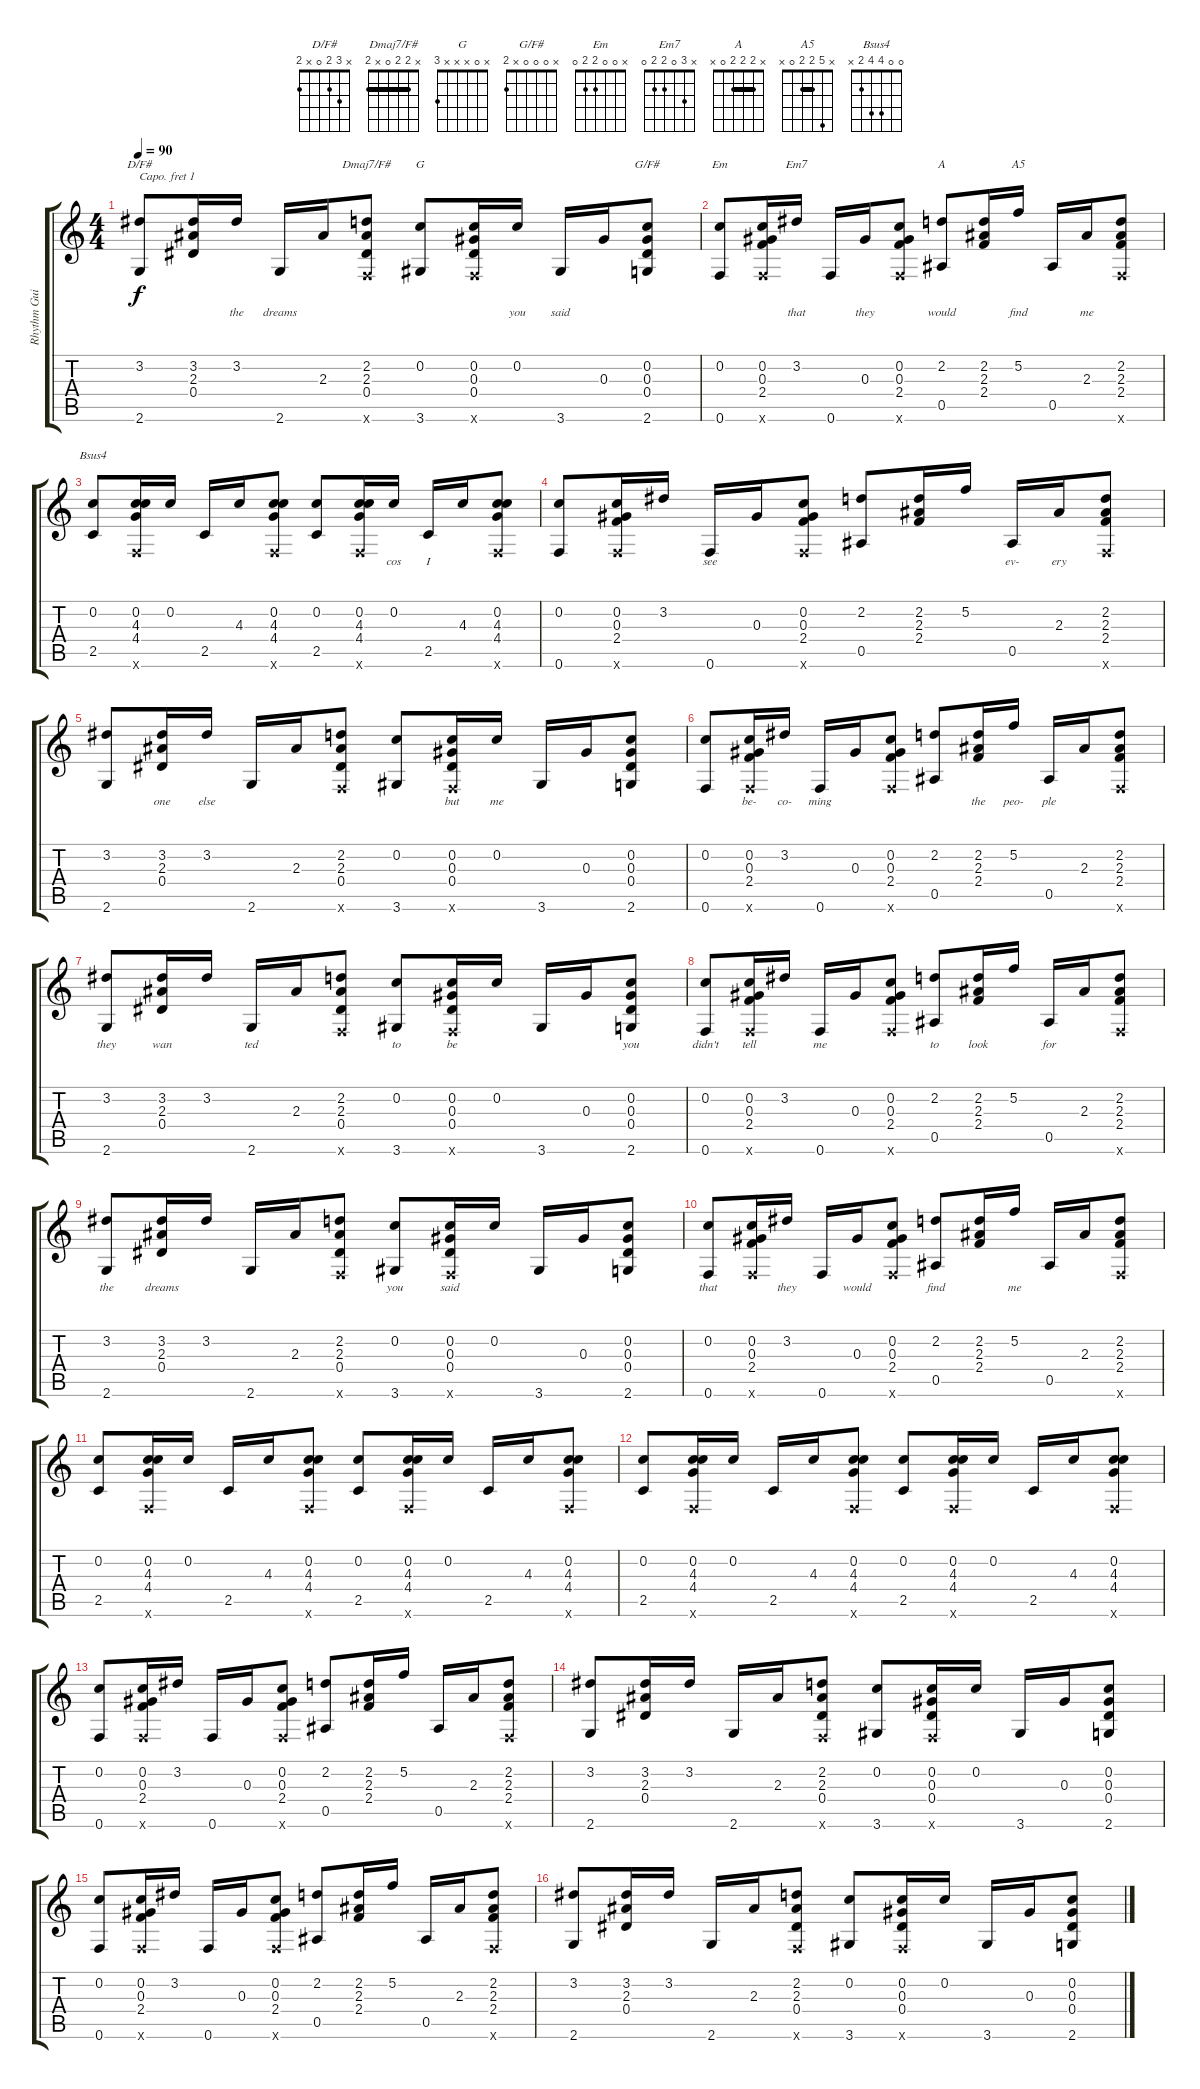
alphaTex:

\track ("Rhythm Guitar" "Rhythm Gui") {instrument acousticguitarsteel}
\staff {score tabs}
\capo 1
\tuning (E4 B3 G3 D3 A2 E2) {hide}
\chord ("D/F#" x 3 2 0 x 2)
\chord ("Dmaj7/F#" x 2 2 0 x 2) {barre 2}
\chord ("G" x 0 x x x 3)
\chord ("G/F#" x 0 0 0 x 2)
\chord ("Em" x 0 0 2 2 0)
\chord ("Em7" x 3 0 2 2 0)
\chord ("A" x 2 2 2 0 x) {barre 2}
\chord ("A5" x 5 2 2 0 x) {barre 2}
\chord ("Bsus4" 0 0 4 4 2 x)
\ts (4 4)
\tempo 90
\clef g2
\ks c
(3.2 2.6).8{ch "D/F#" lyrics (0 "") lyrics (1 "") lyrics (2 "") lyrics (3 "") lyrics (4 "") dy f} (3.2 2.3 0.4).16{lyrics (0 "") lyrics (1 "") lyrics (2 "") lyrics (3 "") lyrics (4 "")} 3.2.16{lyrics (0 "the") lyrics (1 "") lyrics (2 "") lyrics (3 "") lyrics (4 "")} 2.6.16{lyrics (0 "dreams") lyrics (1 "") lyrics (2 "") lyrics (3 "") lyrics (4 "")} 2.3.16{lyrics (0 "") lyrics (1 "") lyrics (2 "") lyrics (3 "") lyrics (4 "")} (2.2 2.3 0.4 0.6{x}).8{ch "Dmaj7/F#" lyrics (0 "") lyrics (1 "") lyrics (2 "") lyrics (3 "") lyrics (4 "")} (0.2 3.6).8{ch "G" lyrics (0 "") lyrics (1 "") lyrics (2 "") lyrics (3 "") lyrics (4 "")} (0.2 0.3 0.4 0.6{x}).16{lyrics (0 "") lyrics (1 "") lyrics (2 "") lyrics (3 "") lyrics (4 "")} 0.2.16{lyrics (0 "you") lyrics (1 "") lyrics (2 "") lyrics (3 "") lyrics (4 "")} 3.6.16{lyrics (0 "said") lyrics (1 "") lyrics (2 "") lyrics (3 "") lyrics (4 "")} 0.3.16{lyrics (0 "") lyrics (1 "") lyrics (2 "") lyrics (3 "") lyrics (4 "")} (0.2 0.3 0.4 2.6).8{ch "G/F#" lyrics (0 "") lyrics (1 "") lyrics (2 "") lyrics (3 "") lyrics (4 "")} |
(0.2 0.6).8{ch "Em" lyrics (0 "") lyrics (1 "") lyrics (2 "") lyrics (3 "") lyrics (4 "")} (0.2 0.3 2.4 0.6{x}).16{lyrics (0 "") lyrics (1 "") lyrics (2 "") lyrics (3 "") lyrics (4 "")} 3.2.16{ch "Em7" lyrics (0 "that") lyrics (1 "") lyrics (2 "") lyrics (3 "") lyrics (4 "")} 0.6.16{lyrics (0 "") lyrics (1 "") lyrics (2 "") lyrics (3 "") lyrics (4 "")} 0.3.16{lyrics (0 "they") lyrics (1 "") lyrics (2 "") lyrics (3 "") lyrics (4 "")} (0.2 0.3 2.4 0.6{x}).8{lyrics (0 "") lyrics (1 "") lyrics (2 "") lyrics (3 "") lyrics (4 "")} (2.2 0.5).8{ch "A" lyrics (0 "would") lyrics (1 "") lyrics (2 "") lyrics (3 "") lyrics (4 "")} (2.2 2.3 2.4).16{lyrics (0 "") lyrics (1 "") lyrics (2 "") lyrics (3 "") lyrics (4 "")} 5.2.16{ch "A5" lyrics (0 "find") lyrics (1 "") lyrics (2 "") lyrics (3 "") lyrics (4 "")} 0.5.16{lyrics (0 "") lyrics (1 "") lyrics (2 "") lyrics (3 "") lyrics (4 "")} 2.3.16{lyrics (0 "me") lyrics (1 "") lyrics (2 "") lyrics (3 "") lyrics (4 "")} (2.2 2.3 2.4 0.6{x}).8{lyrics (0 "") lyrics (1 "") lyrics (2 "") lyrics (3 "") lyrics (4 "")} |
(0.2 2.5).8{ch "Bsus4" lyrics (0 "") lyrics (1 "") lyrics (2 "") lyrics (3 "") lyrics (4 "")} (0.2 4.3 4.4 0.6{x}).16{lyrics (0 "") lyrics (1 "") lyrics (2 "") lyrics (3 "") lyrics (4 "")} 0.2.16{lyrics (0 "") lyrics (1 "") lyrics (2 "") lyrics (3 "") lyrics (4 "")} 2.5.16{lyrics (0 "") lyrics (1 "") lyrics (2 "") lyrics (3 "") lyrics (4 "")} 4.3.16{lyrics (0 "") lyrics (1 "") lyrics (2 "") lyrics (3 "") lyrics (4 "")} (0.2 4.3 4.4 0.6{x}).8{lyrics (0 "") lyrics (1 "") lyrics (2 "") lyrics (3 "") lyrics (4 "")} (0.2 2.5).8{lyrics (0 "") lyrics (1 "") lyrics (2 "") lyrics (3 "") lyrics (4 "")} (0.2 4.3 4.4 0.6{x}).16{lyrics (0 "") lyrics (1 "") lyrics (2 "") lyrics (3 "") lyrics (4 "")} 0.2.16{lyrics (0 "cos") lyrics (1 "") lyrics (2 "") lyrics (3 "") lyrics (4 "")} 2.5.16{lyrics (0 "I") lyrics (1 "") lyrics (2 "") lyrics (3 "") lyrics (4 "")} 4.3.16{lyrics (0 "") lyrics (1 "") lyrics (2 "") lyrics (3 "") lyrics (4 "")} (0.2 4.3 4.4 0.6{x}).8{lyrics (0 "") lyrics (1 "") lyrics (2 "") lyrics (3 "") lyrics (4 "")} |
(0.2 0.6).8{lyrics (0 "") lyrics (1 "") lyrics (2 "") lyrics (3 "") lyrics (4 "")} (0.2 0.3 2.4 0.6{x}).16{lyrics (0 "") lyrics (1 "") lyrics (2 "") lyrics (3 "") lyrics (4 "")} 3.2.16{lyrics (0 "") lyrics (1 "") lyrics (2 "") lyrics (3 "") lyrics (4 "")} 0.6.16{lyrics (0 "see") lyrics (1 "") lyrics (2 "") lyrics (3 "") lyrics (4 "")} 0.3.16{lyrics (0 "") lyrics (1 "") lyrics (2 "") lyrics (3 "") lyrics (4 "")} (0.2 0.3 2.4 0.6{x}).8{lyrics (0 "") lyrics (1 "") lyrics (2 "") lyrics (3 "") lyrics (4 "")} (2.2 0.5).8{lyrics (0 "") lyrics (1 "") lyrics (2 "") lyrics (3 "") lyrics (4 "")} (2.2 2.3 2.4).16{lyrics (0 "") lyrics (1 "") lyrics (2 "") lyrics (3 "") lyrics (4 "")} 5.2.16{lyrics (0 "") lyrics (1 "") lyrics (2 "") lyrics (3 "") lyrics (4 "")} 0.5.16{lyrics (0 "ev-") lyrics (1 "") lyrics (2 "") lyrics (3 "") lyrics (4 "")} 2.3.16{lyrics (0 "ery") lyrics (1 "") lyrics (2 "") lyrics (3 "") lyrics (4 "")} (2.2 2.3 2.4 0.6{x}).8{lyrics (0 "") lyrics (1 "") lyrics (2 "") lyrics (3 "") lyrics (4 "")} |
(3.2 2.6).8{lyrics (0 "") lyrics (1 "") lyrics (2 "") lyrics (3 "") lyrics (4 "")} (3.2 2.3 0.4).16{lyrics (0 "one") lyrics (1 "") lyrics (2 "") lyrics (3 "") lyrics (4 "")} 3.2.16{lyrics (0 "else") lyrics (1 "") lyrics (2 "") lyrics (3 "") lyrics (4 "")} 2.6.16{lyrics (0 "") lyrics (1 "") lyrics (2 "") lyrics (3 "") lyrics (4 "")} 2.3.16{lyrics (0 "") lyrics (1 "") lyrics (2 "") lyrics (3 "") lyrics (4 "")} (2.2 2.3 0.4 0.6{x}).8{lyrics (0 "") lyrics (1 "") lyrics (2 "") lyrics (3 "") lyrics (4 "")} (0.2 3.6).8{lyrics (0 "") lyrics (1 "") lyrics (2 "") lyrics (3 "") lyrics (4 "")} (0.2 0.3 0.4 0.6{x}).16{lyrics (0 "but") lyrics (1 "") lyrics (2 "") lyrics (3 "") lyrics (4 "")} 0.2.16{lyrics (0 "me") lyrics (1 "") lyrics (2 "") lyrics (3 "") lyrics (4 "")} 3.6.16{lyrics (0 "") lyrics (1 "") lyrics (2 "") lyrics (3 "") lyrics (4 "")} 0.3.16{lyrics (0 "") lyrics (1 "") lyrics (2 "") lyrics (3 "") lyrics (4 "")} (0.2 0.3 0.4 2.6).8{lyrics (0 "") lyrics (1 "") lyrics (2 "") lyrics (3 "") lyrics (4 "")} |
(0.2 0.6).8{lyrics (0 "") lyrics (1 "") lyrics (2 "") lyrics (3 "") lyrics (4 "")} (0.2 0.3 2.4 0.6{x}).16{lyrics (0 "be-") lyrics (1 "") lyrics (2 "") lyrics (3 "") lyrics (4 "")} 3.2.16{lyrics (0 "co-") lyrics (1 "") lyrics (2 "") lyrics (3 "") lyrics (4 "")} 0.6.16{lyrics (0 "ming") lyrics (1 "") lyrics (2 "") lyrics (3 "") lyrics (4 "")} 0.3.16{lyrics (0 "") lyrics (1 "") lyrics (2 "") lyrics (3 "") lyrics (4 "")} (0.2 0.3 2.4 0.6{x}).8{lyrics (0 "") lyrics (1 "") lyrics (2 "") lyrics (3 "") lyrics (4 "")} (2.2 0.5).8{lyrics (0 "") lyrics (1 "") lyrics (2 "") lyrics (3 "") lyrics (4 "")} (2.2 2.3 2.4).16{lyrics (0 "the") lyrics (1 "") lyrics (2 "") lyrics (3 "") lyrics (4 "")} 5.2.16{lyrics (0 "peo-") lyrics (1 "") lyrics (2 "") lyrics (3 "") lyrics (4 "")} 0.5.16{lyrics (0 "ple") lyrics (1 "") lyrics (2 "") lyrics (3 "") lyrics (4 "")} 2.3.16{lyrics (0 "") lyrics (1 "") lyrics (2 "") lyrics (3 "") lyrics (4 "")} (2.2 2.3 2.4 0.6{x}).8{lyrics (0 "") lyrics (1 "") lyrics (2 "") lyrics (3 "") lyrics (4 "")} |
(3.2 2.6).8{lyrics (0 "they") lyrics (1 "") lyrics (2 "") lyrics (3 "") lyrics (4 "")} (3.2 2.3 0.4).16{lyrics (0 "wan") lyrics (1 "") lyrics (2 "") lyrics (3 "") lyrics (4 "")} 3.2.16{lyrics (0 "") lyrics (1 "") lyrics (2 "") lyrics (3 "") lyrics (4 "")} 2.6.16{lyrics (0 "ted") lyrics (1 "") lyrics (2 "") lyrics (3 "") lyrics (4 "")} 2.3.16{lyrics (0 "") lyrics (1 "") lyrics (2 "") lyrics (3 "") lyrics (4 "")} (2.2 2.3 0.4 0.6{x}).8{lyrics (0 "") lyrics (1 "") lyrics (2 "") lyrics (3 "") lyrics (4 "")} (0.2 3.6).8{lyrics (0 "to") lyrics (1 "") lyrics (2 "") lyrics (3 "") lyrics (4 "")} (0.2 0.3 0.4 0.6{x}).16{lyrics (0 "be") lyrics (1 "") lyrics (2 "") lyrics (3 "") lyrics (4 "")} 0.2.16{lyrics (0 "") lyrics (1 "") lyrics (2 "") lyrics (3 "") lyrics (4 "")} 3.6.16{lyrics (0 "") lyrics (1 "") lyrics (2 "") lyrics (3 "") lyrics (4 "")} 0.3.16{lyrics (0 "") lyrics (1 "") lyrics (2 "") lyrics (3 "") lyrics (4 "")} (0.2 0.3 0.4 2.6).8{lyrics (0 "you") lyrics (1 "") lyrics (2 "") lyrics (3 "") lyrics (4 "")} |
(0.2 0.6).8{lyrics (0 "didn't") lyrics (1 "") lyrics (2 "") lyrics (3 "") lyrics (4 "")} (0.2 0.3 2.4 0.6{x}).16{lyrics (0 "tell") lyrics (1 "") lyrics (2 "") lyrics (3 "") lyrics (4 "")} 3.2.16{lyrics (0 "") lyrics (1 "") lyrics (2 "") lyrics (3 "") lyrics (4 "")} 0.6.16{lyrics (0 "me") lyrics (1 "") lyrics (2 "") lyrics (3 "") lyrics (4 "")} 0.3.16{lyrics (0 "") lyrics (1 "") lyrics (2 "") lyrics (3 "") lyrics (4 "")} (0.2 0.3 2.4 0.6{x}).8{lyrics (0 "") lyrics (1 "") lyrics (2 "") lyrics (3 "") lyrics (4 "")} (2.2 0.5).8{lyrics (0 "to") lyrics (1 "") lyrics (2 "") lyrics (3 "") lyrics (4 "")} (2.2 2.3 2.4).16{lyrics (0 "look") lyrics (1 "") lyrics (2 "") lyrics (3 "") lyrics (4 "")} 5.2.16{lyrics (0 "") lyrics (1 "") lyrics (2 "") lyrics (3 "") lyrics (4 "")} 0.5.16{lyrics (0 "for") lyrics (1 "") lyrics (2 "") lyrics (3 "") lyrics (4 "")} 2.3.16{lyrics (0 "") lyrics (1 "") lyrics (2 "") lyrics (3 "") lyrics (4 "")} (2.2 2.3 2.4 0.6{x}).8{lyrics (0 "") lyrics (1 "") lyrics (2 "") lyrics (3 "") lyrics (4 "")} |
(3.2 2.6).8{lyrics (0 "the") lyrics (1 "") lyrics (2 "") lyrics (3 "") lyrics (4 "")} (3.2 2.3 0.4).16{lyrics (0 "dreams") lyrics (1 "") lyrics (2 "") lyrics (3 "") lyrics (4 "")} 3.2.16{lyrics (0 "") lyrics (1 "") lyrics (2 "") lyrics (3 "") lyrics (4 "")} 2.6.16{lyrics (0 "") lyrics (1 "") lyrics (2 "") lyrics (3 "") lyrics (4 "")} 2.3.16{lyrics (0 "") lyrics (1 "") lyrics (2 "") lyrics (3 "") lyrics (4 "")} (2.2 2.3 0.4 0.6{x}).8{lyrics (0 "") lyrics (1 "") lyrics (2 "") lyrics (3 "") lyrics (4 "")} (0.2 3.6).8{lyrics (0 "you") lyrics (1 "") lyrics (2 "") lyrics (3 "") lyrics (4 "")} (0.2 0.3 0.4 0.6{x}).16{lyrics (0 "said") lyrics (1 "") lyrics (2 "") lyrics (3 "") lyrics (4 "")} 0.2.16{lyrics (0 "") lyrics (1 "") lyrics (2 "") lyrics (3 "") lyrics (4 "")} 3.6.16{lyrics (0 "") lyrics (1 "") lyrics (2 "") lyrics (3 "") lyrics (4 "")} 0.3.16{lyrics (0 "") lyrics (1 "") lyrics (2 "") lyrics (3 "") lyrics (4 "")} (0.2 0.3 0.4 2.6).8{lyrics (0 "") lyrics (1 "") lyrics (2 "") lyrics (3 "") lyrics (4 "")} |
(0.2 0.6).8{lyrics (0 "that") lyrics (1 "") lyrics (2 "") lyrics (3 "") lyrics (4 "")} (0.2 0.3 2.4 0.6{x}).16{lyrics (0 "") lyrics (1 "") lyrics (2 "") lyrics (3 "") lyrics (4 "")} 3.2.16{lyrics (0 "they") lyrics (1 "") lyrics (2 "") lyrics (3 "") lyrics (4 "")} 0.6.16{lyrics (0 "") lyrics (1 "") lyrics (2 "") lyrics (3 "") lyrics (4 "")} 0.3.16{lyrics (0 "would") lyrics (1 "") lyrics (2 "") lyrics (3 "") lyrics (4 "")} (0.2 0.3 2.4 0.6{x}).8{lyrics (0 "") lyrics (1 "") lyrics (2 "") lyrics (3 "") lyrics (4 "")} (2.2 0.5).8{lyrics (0 "find") lyrics (1 "") lyrics (2 "") lyrics (3 "") lyrics (4 "")} (2.2 2.3 2.4).16{lyrics (0 "") lyrics (1 "") lyrics (2 "") lyrics (3 "") lyrics (4 "")} 5.2.16{lyrics (0 "me") lyrics (1 "") lyrics (2 "") lyrics (3 "") lyrics (4 "")} 0.5.16{lyrics (0 "") lyrics (1 "") lyrics (2 "") lyrics (3 "") lyrics (4 "")} 2.3.16{lyrics (0 "") lyrics (1 "") lyrics (2 "") lyrics (3 "") lyrics (4 "")} (2.2 2.3 2.4 0.6{x}).8{lyrics (0 "") lyrics (1 "") lyrics (2 "") lyrics (3 "") lyrics (4 "")} |
(0.2 2.5).8{lyrics (0 "") lyrics (1 "") lyrics (2 "") lyrics (3 "") lyrics (4 "")} (0.2 4.3 4.4 0.6{x}).16{lyrics (0 "") lyrics (1 "") lyrics (2 "") lyrics (3 "") lyrics (4 "")} 0.2.16{lyrics (0 "") lyrics (1 "") lyrics (2 "") lyrics (3 "") lyrics (4 "")} 2.5.16{lyrics (0 "") lyrics (1 "") lyrics (2 "") lyrics (3 "") lyrics (4 "")} 4.3.16{lyrics (0 "") lyrics (1 "") lyrics (2 "") lyrics (3 "") lyrics (4 "")} (0.2 4.3 4.4 0.6{x}).8{lyrics (0 "") lyrics (1 "") lyrics (2 "") lyrics (3 "") lyrics (4 "")} (0.2 2.5).8{lyrics (0 "") lyrics (1 "") lyrics (2 "") lyrics (3 "") lyrics (4 "")} (0.2 4.3 4.4 0.6{x}).16{lyrics (0 "") lyrics (1 "") lyrics (2 "") lyrics (3 "") lyrics (4 "")} 0.2.16{lyrics (0 "") lyrics (1 "") lyrics (2 "") lyrics (3 "") lyrics (4 "")} 2.5.16{lyrics (0 "") lyrics (1 "") lyrics (2 "") lyrics (3 "") lyrics (4 "")} 4.3.16{lyrics (0 "") lyrics (1 "") lyrics (2 "") lyrics (3 "") lyrics (4 "")} (0.2 4.3 4.4 0.6{x}).8{lyrics (0 "") lyrics (1 "") lyrics (2 "") lyrics (3 "") lyrics (4 "")} |
(0.2 2.5).8{lyrics (0 "") lyrics (1 "") lyrics (2 "") lyrics (3 "") lyrics (4 "")} (0.2 4.3 4.4 0.6{x}).16{lyrics (0 "") lyrics (1 "") lyrics (2 "") lyrics (3 "") lyrics (4 "")} 0.2.16{lyrics (0 "") lyrics (1 "") lyrics (2 "") lyrics (3 "") lyrics (4 "")} 2.5.16{lyrics (0 "") lyrics (1 "") lyrics (2 "") lyrics (3 "") lyrics (4 "")} 4.3.16{lyrics (0 "") lyrics (1 "") lyrics (2 "") lyrics (3 "") lyrics (4 "")} (0.2 4.3 4.4 0.6{x}).8{lyrics (0 "") lyrics (1 "") lyrics (2 "") lyrics (3 "") lyrics (4 "")} (0.2 2.5).8{lyrics (0 "") lyrics (1 "") lyrics (2 "") lyrics (3 "") lyrics (4 "")} (0.2 4.3 4.4 0.6{x}).16{lyrics (0 "") lyrics (1 "") lyrics (2 "") lyrics (3 "") lyrics (4 "")} 0.2.16{lyrics (0 "") lyrics (1 "") lyrics (2 "") lyrics (3 "") lyrics (4 "")} 2.5.16{lyrics (0 "") lyrics (1 "") lyrics (2 "") lyrics (3 "") lyrics (4 "")} 4.3.16 (0.2 4.3 4.4 0.6{x}).8 |
(0.2 0.6).8 (0.2 0.3 2.4 0.6{x}).16 3.2.16 0.6.16 0.3.16 (0.2 0.3 2.4 0.6{x}).8 (2.2 0.5).8 (2.2 2.3 2.4).16 5.2.16 0.5.16 2.3.16 (2.2 2.3 2.4 0.6{x}).8 |
(3.2 2.6).8 (3.2 2.3 0.4).16 3.2.16 2.6.16 2.3.16 (2.2 2.3 0.4 0.6{x}).8 (0.2 3.6).8 (0.2 0.3 0.4 0.6{x}).16 0.2.16 3.6.16 0.3.16 (0.2 0.3 0.4 2.6).8 |
(0.2 0.6).8 (0.2 0.3 2.4 0.6{x}).16 3.2.16 0.6.16 0.3.16 (0.2 0.3 2.4 0.6{x}).8 (2.2 0.5).8 (2.2 2.3 2.4).16 5.2.16 0.5.16 2.3.16 (2.2 2.3 2.4 0.6{x}).8 |
(3.2 2.6).8 (3.2 2.3 0.4).16 3.2.16 2.6.16 2.3.16 (2.2 2.3 0.4 0.6{x}).8 (0.2 3.6).8 (0.2 0.3 0.4 0.6{x}).16 0.2.16 3.6.16 0.3.16 (0.2 0.3 0.4 2.6).8
